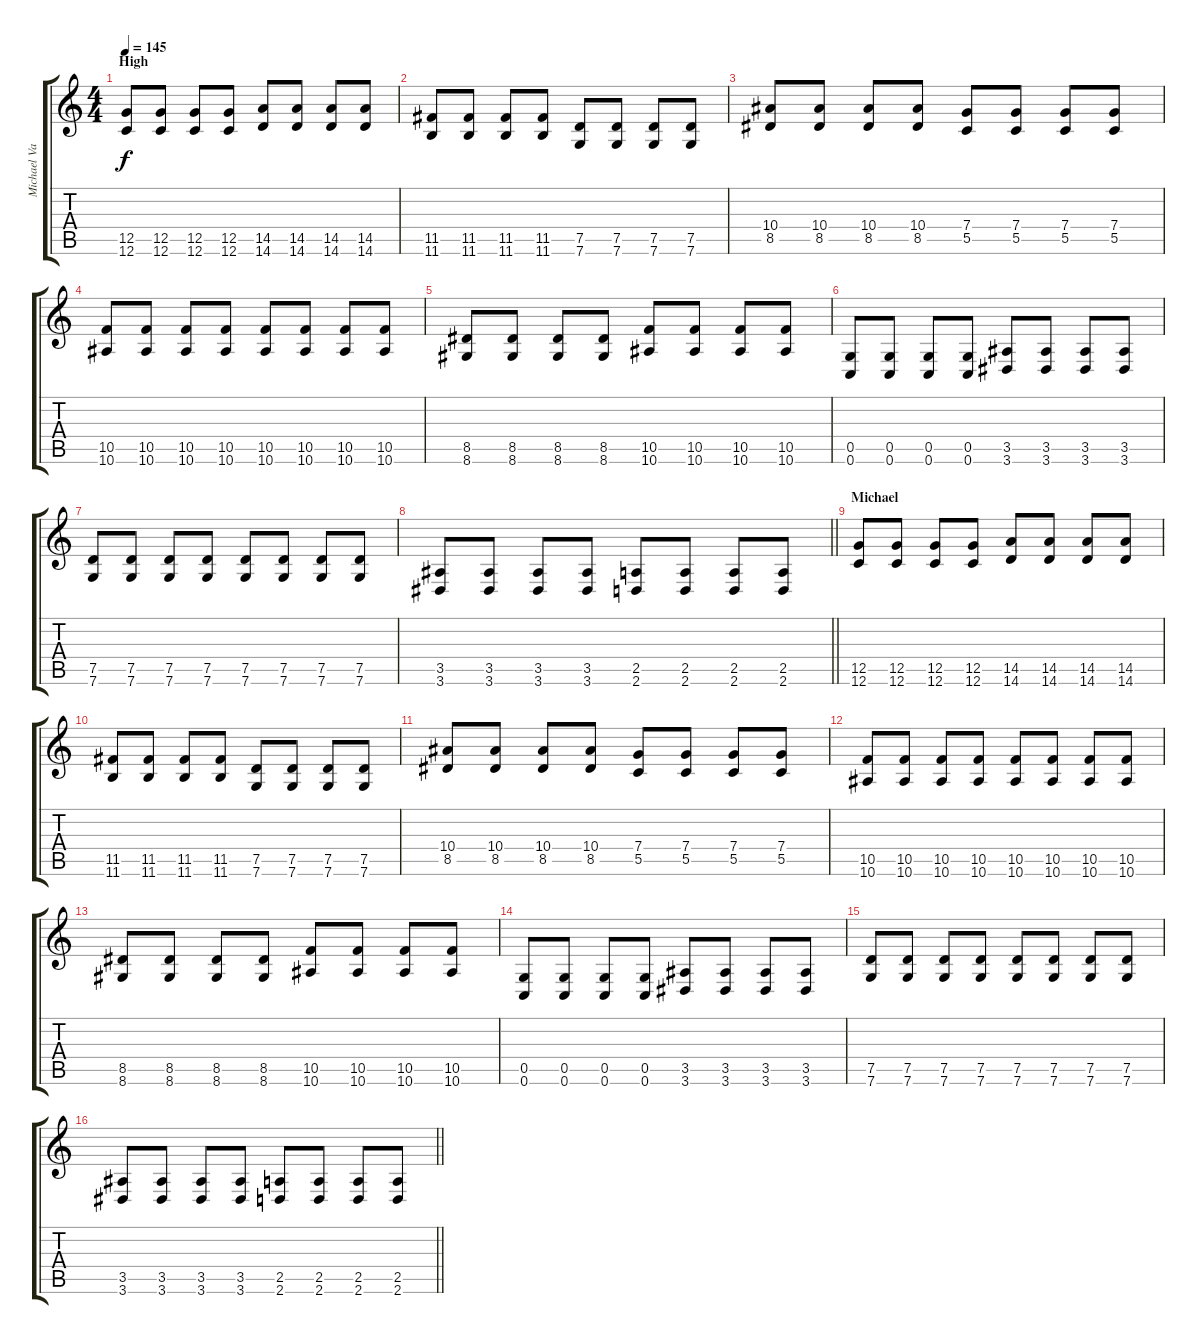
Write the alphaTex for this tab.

\track ("Michael Varlet" "Michael Va") {instrument distortionguitar}
\staff {score tabs}
\tuning (D4 A3 F3 C3 G2 C2) {hide}
\ts (4 4)
\section ("" "High")
\tempo 145
\clef g2
\ks c
(12.5 12.6).8{dy f} (12.5 12.6).8 (12.5 12.6).8 (12.5 12.6).8 (14.5 14.6).8 (14.5 14.6).8 (14.5 14.6).8 (14.5 14.6).8 |
(11.5 11.6).8 (11.5 11.6).8 (11.5 11.6).8 (11.5 11.6).8 (7.5 7.6).8 (7.5 7.6).8 (7.5 7.6).8 (7.5 7.6).8 |
(10.4 8.5).8 (10.4 8.5).8 (10.4 8.5).8 (10.4 8.5).8 (7.4 5.5).8 (7.4 5.5).8 (7.4 5.5).8 (7.4 5.5).8 |
(10.5 10.6).8 (10.5 10.6).8 (10.5 10.6).8 (10.5 10.6).8 (10.5 10.6).8 (10.5 10.6).8 (10.5 10.6).8 (10.5 10.6).8 |
(8.5 8.6).8 (8.5 8.6).8 (8.5 8.6).8 (8.5 8.6).8 (10.5 10.6).8 (10.5 10.6).8 (10.5 10.6).8 (10.5 10.6).8 |
(0.5 0.6).8 (0.5 0.6).8 (0.5 0.6).8 (0.5 0.6).8 (3.5 3.6).8 (3.5 3.6).8 (3.5 3.6).8 (3.5 3.6).8 |
(7.5 7.6).8 (7.5 7.6).8 (7.5 7.6).8 (7.5 7.6).8 (7.5 7.6).8 (7.5 7.6).8 (7.5 7.6).8 (7.5 7.6).8 |
\barLineRight lightlight
(3.5 3.6).8 (3.5 3.6).8 (3.5 3.6).8 (3.5 3.6).8 (2.5 2.6).8 (2.5 2.6).8 (2.5 2.6).8 (2.5 2.6).8 |
\section ("" "Michael")
(12.5 12.6).8 (12.5 12.6).8 (12.5 12.6).8 (12.5 12.6).8 (14.5 14.6).8 (14.5 14.6).8 (14.5 14.6).8 (14.5 14.6).8 |
(11.5 11.6).8 (11.5 11.6).8 (11.5 11.6).8 (11.5 11.6).8 (7.5 7.6).8 (7.5 7.6).8 (7.5 7.6).8 (7.5 7.6).8 |
(10.4 8.5).8 (10.4 8.5).8 (10.4 8.5).8 (10.4 8.5).8 (7.4 5.5).8 (7.4 5.5).8 (7.4 5.5).8 (7.4 5.5).8 |
(10.5 10.6).8 (10.5 10.6).8 (10.5 10.6).8 (10.5 10.6).8 (10.5 10.6).8 (10.5 10.6).8 (10.5 10.6).8 (10.5 10.6).8 |
(8.5 8.6).8 (8.5 8.6).8 (8.5 8.6).8 (8.5 8.6).8 (10.5 10.6).8 (10.5 10.6).8 (10.5 10.6).8 (10.5 10.6).8 |
(0.5 0.6).8 (0.5 0.6).8 (0.5 0.6).8 (0.5 0.6).8 (3.5 3.6).8 (3.5 3.6).8 (3.5 3.6).8 (3.5 3.6).8 |
(7.5 7.6).8 (7.5 7.6).8 (7.5 7.6).8 (7.5 7.6).8 (7.5 7.6).8 (7.5 7.6).8 (7.5 7.6).8 (7.5 7.6).8 |
\barLineRight lightlight
(3.5 3.6).8 (3.5 3.6).8 (3.5 3.6).8 (3.5 3.6).8 (2.5 2.6).8 (2.5 2.6).8 (2.5 2.6).8 (2.5 2.6).8
